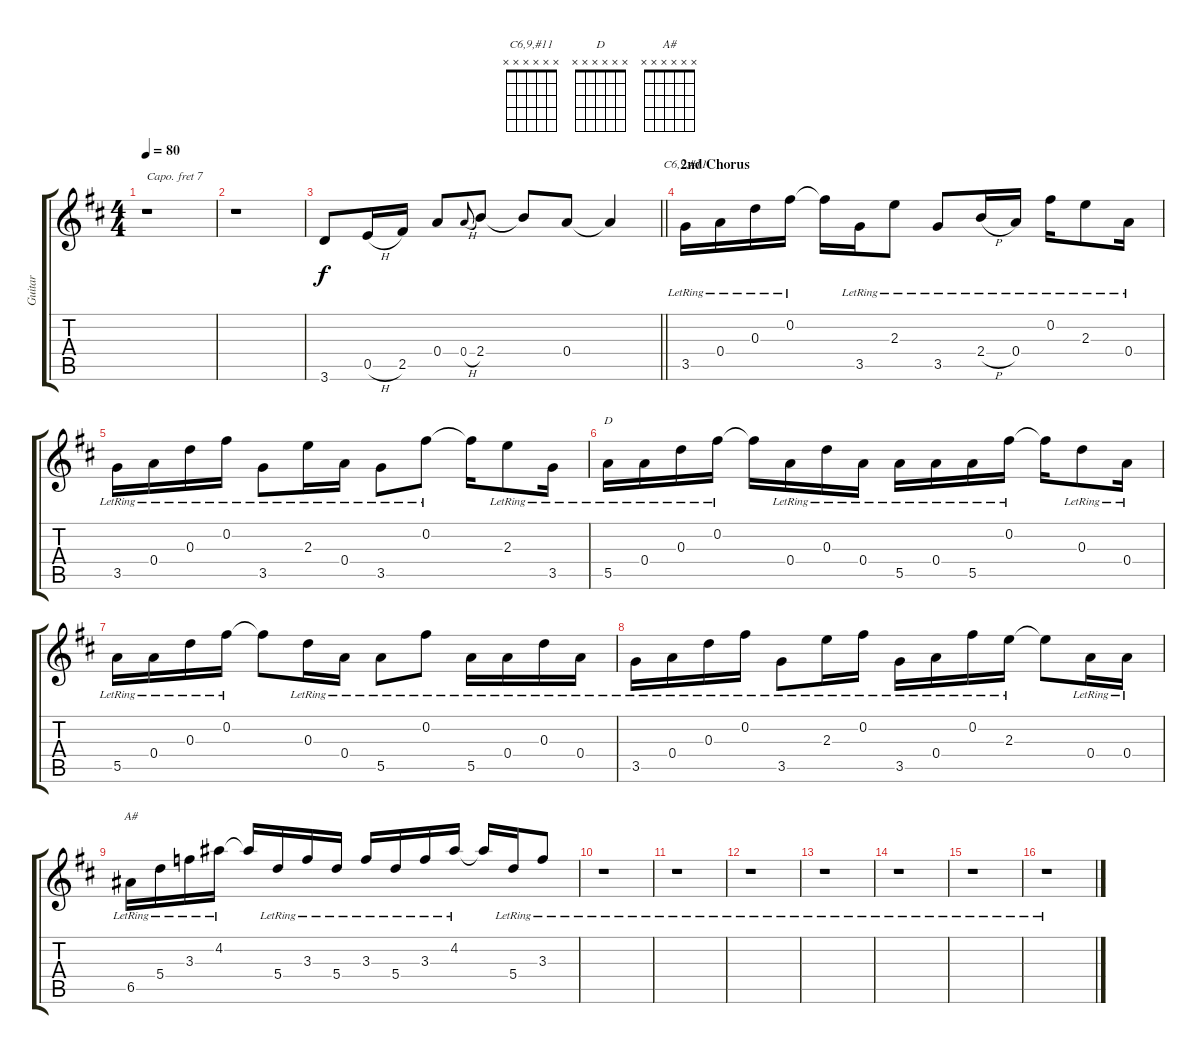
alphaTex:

\track ("Guitar" "Guitar") {instrument electricguitarclean}
\staff {score tabs}
\capo 7
\tuning (E4 B3 G3 D3 A2 E2) {hide}
\chord ("C6,9,#11" x x x x x x)
\chord ("D" x x x x x x)
\chord ("A#" x x x x x x)
\ts (4 4)
\tempo 80
\clef g2
\ks d
r.1{dy f} |
r.1 |
\barLineRight lightlight
3.6.8 0.5{h}.16 2.5.16 0.4.8 0.4{h}.8{gr onbeat} 2.4.8 2.4{t}.8 0.4.8 0.4{t}.4 |
\section ("" "2nd Chorus")
3.5{lr}.16{ch "C6,9,#11"} 0.4{lr}.16 0.3{lr}.16 0.2{lr}.16 0.2{t}.16 3.5{lr}.16 2.3{lr}.8 3.5{lr}.8 2.4{h lr}.16 0.4{lr}.16 0.2{lr}.16 2.3{lr}.8 0.4{lr}.16 |
3.5{lr}.16 0.4{lr}.16 0.3{lr}.16 0.2{lr}.16 3.5{lr}.8 2.3{lr}.16 0.4{lr}.16 3.5{lr}.8 0.2{lr}.8 0.2{t}.16 2.3{lr}.8 3.5{lr}.16 |
5.5{lr}.16{ch "D"} 0.4{lr}.16 0.3{lr}.16 0.2{lr}.16 0.2{t}.16 0.4{lr}.16 0.3{lr}.16 0.4{lr}.16 5.5{lr}.16 0.4{lr}.16 5.5{lr}.16 0.2{lr}.16 0.2{t}.16 0.3{lr}.8 0.4{lr}.16 |
5.5{lr}.16 0.4{lr}.16 0.3{lr}.16 0.2{lr}.16 0.2{t}.8 0.3{lr}.16 0.4{lr}.16 5.5{lr}.8 0.2{lr}.8 5.5{lr}.16 0.4{lr}.16 0.3{lr}.16 0.4{lr}.16 |
3.5{lr}.16 0.4{lr}.16 0.3{lr}.16 0.2{lr}.16 3.5{lr}.8 2.3{lr}.16 0.2{lr}.16 3.5{lr}.16 0.4{lr}.16 0.2{lr}.16 2.3{lr}.16 2.3{t}.8 0.4{lr}.16 0.4{lr}.16 |
6.5{lr}.16{ch "A#"} 5.4{lr}.16 3.3{lr}.16 4.2{lr}.16 4.2{t}.16{beam Up} 5.4{lr}.16{beam Up} 3.3{lr}.16{beam Up} 5.4{lr}.16{beam Up} 3.3{lr}.16{beam Up} 5.4{lr}.16{beam Up} 3.3{lr}.16{beam Up} 4.2{lr}.16{beam Up} 4.2{t}.16{beam Up} 5.4{lr}.16{beam Up} 3.3{lr}.8{beam Up} |
r.1 |
r.1 |
r.1 |
r.1 |
r.1 |
r.1 |
r.1
